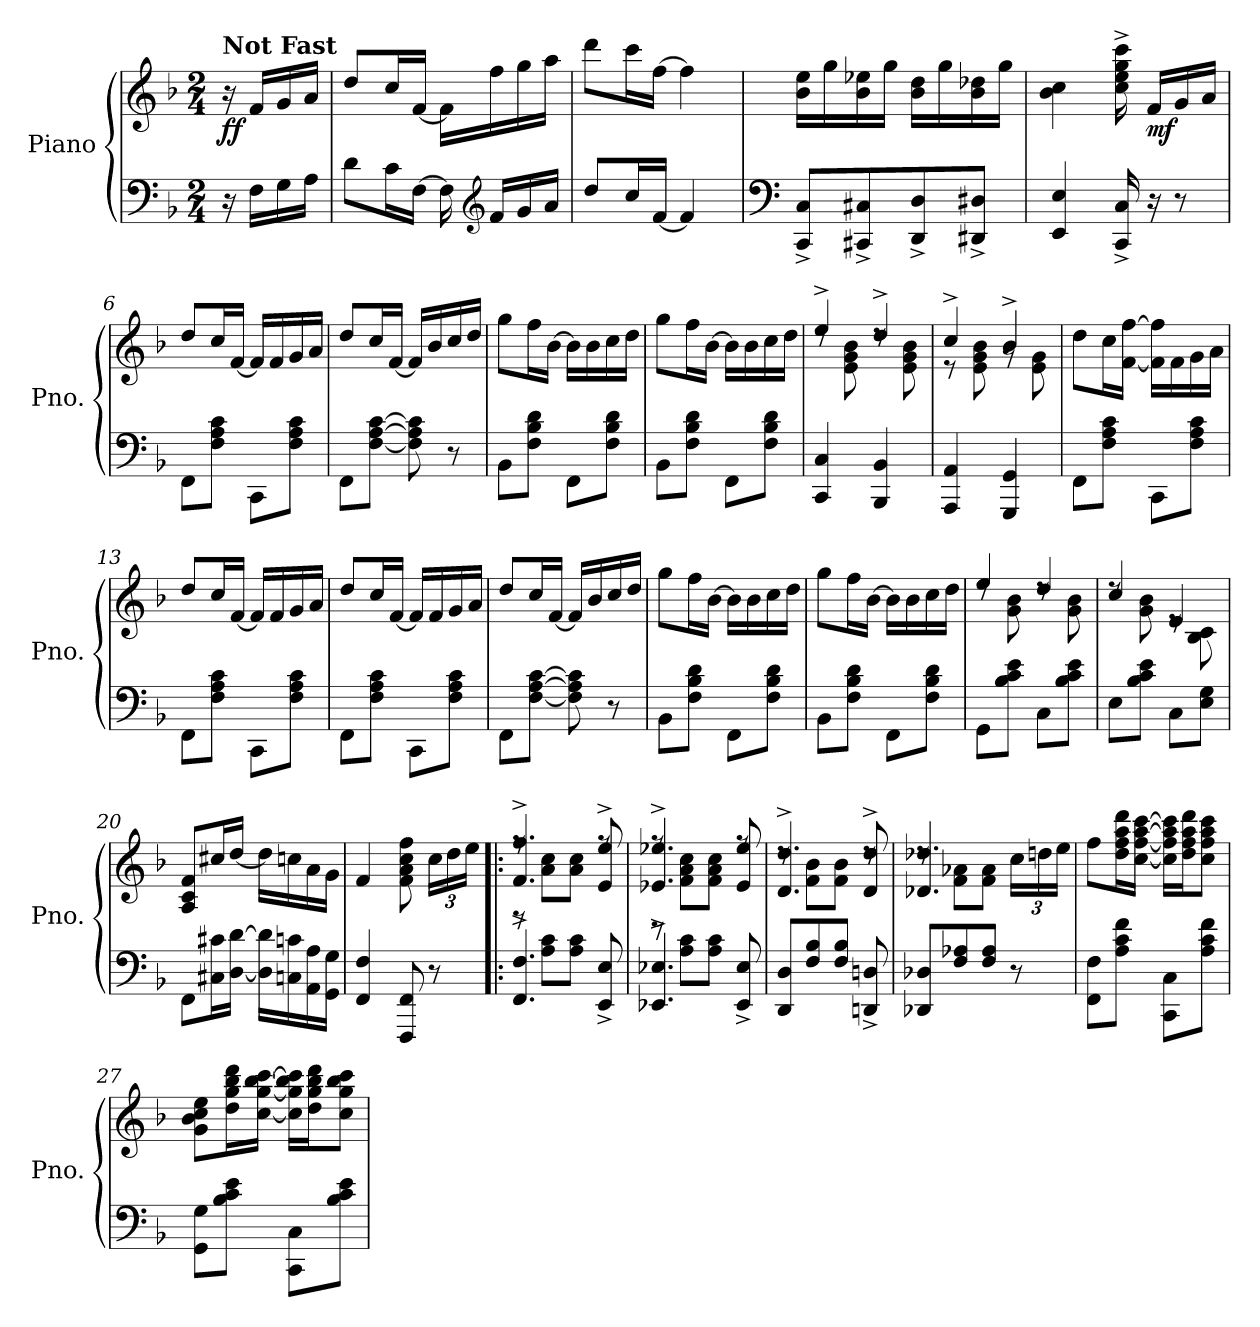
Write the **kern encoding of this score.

**kern	**kern	**dynam
*part1	*part1	*part1
*staff2	*staff1	*staff1/2
*I"Piano	*	*
*I'Pno.	*	*
*clefF4	*clefG2	*
*k[b-]	*k[b-]	*
*M2/4	*M2/4	*
=1	=1	=1
!	!LO:TX:a:B:t=Not Fast	!
!	!	!LO:DY:b
16r	16r	ff
16F\LL	16f/LL	.
16G\	16g/	.
16A\JJ	16a/JJ	.
=2	=2	=2
8d\L	8dd/L	.
16c\L	16cc/L	.
[16F\JJ	[16f/JJ	.
16F\]	16f\LL]	.
*clefG2	*	*
16f/LL	16ff\	.
16g/	16gg\	.
16a/JJ	16aa\JJ	.
=3	=3	=3
8dd/L	8ddd\L	.
16cc/L	16ccc\L	.
[16f/JJ	[16ff\JJ	.
4f/]	4ff\]	.
=4	=4	=4
*clefF4	*	*
8CC/^ 8C/^L	16b-\ 16ee\LL	.
.	16gg\	.
8CC#X/^ 8C#X/^	16b-\ 16ee-X\	.
.	16gg\JJ	.
8DD/^ 8D/^	16b-\ 16dd\LL	.
.	16gg\	.
8DD#X/^ 8D#X/^J	16b-\ 16dd-X\	.
.	16gg\JJ	.
=5	=5	=5
4EE/ 4E/	4b-\ 4cc\	.
16CC/^ 16C/^	16cc\^ 16ee\^ 16gg\^ 16ccc\^	.
!	!	!LO:DY:b
16r	16f/LL	mf
8r	16g/	.
.	16a/JJ	.
!!LO:LB:g=z
=6	=6	=6
8FF\L	8dd/L	.
8F\ 8A\ 8c\J	16cc/L	.
.	[16f/JJ	.
8CC\L	16f/LL]	.
.	16f/	.
8F\ 8A\ 8c\J	16g/	.
.	16a/JJ	.
=7	=7	=7
8FF\L	8dd/L	.
[8F\ [8A\ [8c\J	16cc/L	.
.	[16f/JJ	.
8F\] 8A\] 8c\]	16f/LL]	.
.	16b-/	.
8r	16cc/	.
.	16dd/JJ	.
=8	=8	=8
8BB-\L	8gg\L	.
8F\ 8B-\ 8d\J	16ff\L	.
.	[16b-\JJ	.
8FF\L	16b-\LL]	.
.	16b-\	.
8F\ 8B-\ 8d\J	16cc\	.
.	16dd\JJ	.
=9	=9	=9
8BB-\L	8gg\L	.
8F\ 8B-\ 8d\J	16ff\L	.
.	[16b-\JJ	.
8FF\L	16b-\LL]	.
.	16b-\	.
8F\ 8B-\ 8d\J	16cc\	.
.	16dd\JJ	.
!!LO:LB:g=z
=10	=10	=10
*	*^	*
4CC/ 4C/	4ee^/	8rdd	.
.	.	8e\ 8g\ 8b-\	.
4BBB-/ 4BB-/	4dd^/	8rdd	.
.	.	8e\ 8g\ 8b-\	.
=11	=11	=11	=11
4AAA/ 4AA/	4cc^/	8r	.
.	.	8e\ 8g\ 8b-\	.
4GGG/ 4GG/	4b-^/	8rg	.
.	.	8e\ 8g\	.
*	*v	*v	*
=12	=12	=12
8FF\L	8dd\L	.
8F\ 8A\ 8c\J	16cc\L	.
.	[16f\ [16ff\JJ	.
8CC\L	16f\] 16ff\]LL	.
.	16f\	.
8F\ 8A\ 8c\J	16g\	.
.	16a\JJ	.
=13	=13	=13
8FF\L	8dd/L	.
8F\ 8A\ 8c\J	16cc/L	.
.	[16f/JJ	.
8CC\L	16f/LL]	.
.	16f/	.
8F\ 8A\ 8c\J	16g/	.
.	16a/JJ	.
!!LO:LB:g=z
=14	=14	=14
8FF\L	8dd/L	.
8F\ 8A\ 8c\J	16cc/L	.
.	[16f/JJ	.
8CC\L	16f/LL]	.
.	16f/	.
8F\ 8A\ 8c\J	16g/	.
.	16a/JJ	.
=15	=15	=15
8FF\L	8dd/L	.
[8F\ [8A\ [8c\J	16cc/L	.
.	[16f/JJ	.
8F\] 8A\] 8c\]	16f/LL]	.
.	16b-/	.
8r	16cc/	.
.	16dd/JJ	.
=16	=16	=16
8BB-\L	8gg\L	.
8F\ 8B-\ 8d\J	16ff\L	.
.	[16b-\JJ	.
8FF\L	16b-\LL]	.
.	16b-\	.
8F\ 8B-\ 8d\J	16cc\	.
.	16dd\JJ	.
=17	=17	=17
8BB-\L	8gg\L	.
8F\ 8B-\ 8d\J	16ff\L	.
.	[16b-\JJ	.
8FF\L	16b-\LL]	.
.	16b-\	.
8F\ 8B-\ 8d\J	16cc\	.
.	16dd\JJ	.
!!LO:LB:g=z
=18	=18	=18
*	*^	*
8GG\L	4ee/	8rdd	.
8B-\ 8c\ 8e\J	.	8g\ 8b-\	.
8C\L	4dd/	8rdd	.
8B-\ 8c\ 8e\J	.	8g\ 8b-\	.
=19	=19	=19	=19
8E\L	4cc/	8rdd	.
8B-\ 8c\ 8e\J	.	8g\ 8b-\	.
8C\L	4e/	8re	.
8E\ 8G\J	.	8B-\ 8c\	.
*	*v	*v	*
=20	=20	=20
8FF\L	8A/ 8c/ 8f/L	.
16C#X\ 16c#X\L	16cc#X/L	.
[16D\ [16d\JJ	[16dd/JJ	.
16D\] 16d\]LL	16dd\LL]	.
16Cn\ 16cn\	16ccn\	.
16AA\ 16A\	16a\	.
16GG\ 16G\JJ	16g\JJ	.
=21	=21	=21
4FF/ 4F/	4f/	.
8FFF/ 8FF/	8f\ 8a\ 8cc\ 8ff\	.
*	*Xbrackettup	*
8r	24cc\LL	.
.	24dd\	.
.	24ee\JJ	.
!!LO:PB:g=z
=22!|:	=22!|:	=22!|:
*^	*^	*
4.FF/^ 4.F/^	8rg	4.f/^ 4.ff/^	8rff	.
.	8A\ 8c\L	.	8a\ 8cc\L	.
.	8A\ 8c\J	.	8a\ 8cc\J	.
8EE/^ 8E/^	8ryy	8e/^ 8ee/^	8rff	.
=23	=23	=23	=23	=23
4.EE-X/^ 4.E-X/^	8re	4.e-X/^ 4.ee-X/^	8rff	.
.	8A\ 8c\L	.	8f\ 8a\ 8cc\L	.
.	8A\ 8c\J	.	8f\ 8a\ 8cc\J	.
8EE-/^ 8E-/^	8ryy	8e-/ 8ee-/	8rff	.
*v	*v	*	*	*
=24	=24	=24	=24
8DD/ 8D/L	4.d/^ 4.dd/^	8rdd	.
8F/ 8B-/	.	8f\ 8b-\L	.
8F/ 8B-/J	.	8f\ 8b-\J	.
8DDn/^ 8Dn/^	8d/^ 8dd/^	8rdd	.
=25	=25	=25	=25
8DD-X/ 8D-X/L	4.d-X/ 4.dd-X/	8rdd	.
8F/ 8A-X/	.	8f\ 8a-X\L	.
8F/ 8A-/J	.	8f\ 8a-\J	.
8r	24cc\LL	8ryy	.
.	24ddn\	.	.
.	24ee\JJ	.	.
*	*v	*v	*
=26	=26	=26
8FF\ 8F\L	8ff\L	.
8A\ 8c\ 8f\J	16dd\ 16ff\ 16aa\ 16ddd\L	.
.	[16cc\ [16ff\ [16aa\ [16ccc\JJ	.
8CC\ 8C\L	16cc\] 16ff\] 16aa\] 16ccc\]LL	.
.	16dd\ 16ff\ 16aa\ 16ddd\J	.
8A\ 8c\ 8f\J	8cc\ 8ff\ 8aa\ 8ccc\J	.
!!LO:LB:g=z
=27	=27	=27
8GG\ 8G\L	8g\ 8b-\ 8cc\ 8ee\L	.
8B-\ 8c\ 8e\J	16dd\ 16gg\ 16bb-\ 16ddd\L	.
.	[16cc\ [16gg\ [16bb-\ [16ccc\JJ	.
8CC\ 8C\L	16cc\] 16gg\] 16bb-\] 16ccc\]LL	.
.	16dd\ 16gg\ 16bb-\ 16ddd\J	.
8B-\ 8c\ 8e\J	8cc\ 8gg\ 8bb-\ 8ccc\J	.
=	=	=
*-	*-	*-
